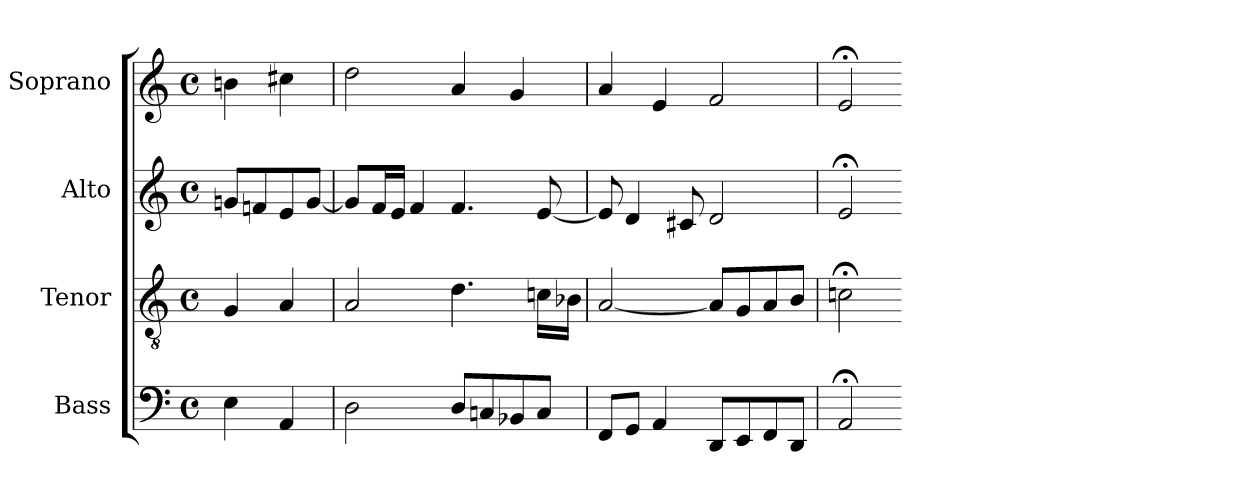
**kern	**kern	**kern	**kern
*part4	*part3	*part2	*part1
*staff4	*staff3	*staff2	*staff1
*I"Bass	*I"Tenor	*I"Alto	*I"Soprano
*I'B	*I'T	*I'A	*I'S
*clefF4	*clefGv2	*clefG2	*clefG2
*k[]	*k[]	*k[]	*k[]
*D:dor	*D:dor	*D:dor	*D:dor
*M4/4	*M4/4	*M4/4	*M4/4
*met(c)	*met(c)	*met(c)	*met(c)
*MM100	*MM100	*MM100	*MM100
=	=	=	=
4E	4G	8gnL	4bn
.	.	8fn	.
4AA	4A	8e	4cc#X
.	.	[8gJ	.
=21	=21	=21	=21
2D	2A	8gL]	2dd
.	.	16fL	.
.	.	16eJJ	.
.	.	4f	.
8DL	4.d	4.f	4a
8Cn	.	.	.
8BB-X	.	.	4g
8CJ	16cnLL	[8e	.
.	16B-XJJ	.	.
=22	=22	=22	=22
8FFL	[2A	8e]	4a
8GGJ	.	4d	.
4AA	.	.	4e
.	.	8c#X	.
8DDL	8AL]	2d	2f
8EE	8G	.	.
8FF	8A	.	.
8DDJ	8BJ	.	.
=23	=23	=23	=23
2AA;<	2cn;<	2e;<	2e;<
=-	=-	=-	=-
*-	*-	*-	*-
